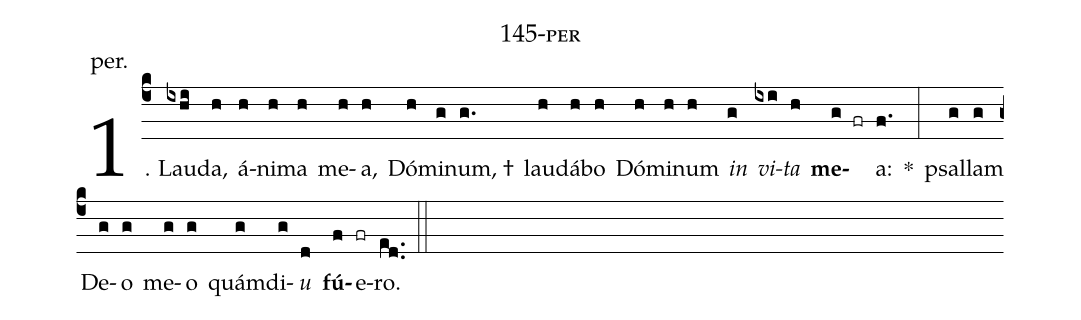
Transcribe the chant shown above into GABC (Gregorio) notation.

name: 145-per;
annotation: per.;
%%
(c4)1. Lau(ixhi)da,(h) á(h)ni(h)ma(h) me(h)a,(h) Dó(h)mi(g)num, †(g.) lau(h)dá(h)bo(h) Dó(h)mi(h)num(h) <i>in</i>(g) <i>vi</i>(ixi)<i>ta</i>(h) <b>me</b>(g fr)a:(f.) *(:) psal(g)lam(g) De(g)o(g) me(g)o(g) quám(g)di(g)<i>u</i>(d) <b>fú</b>(f)e(fr)ro.(ed..) (::)
